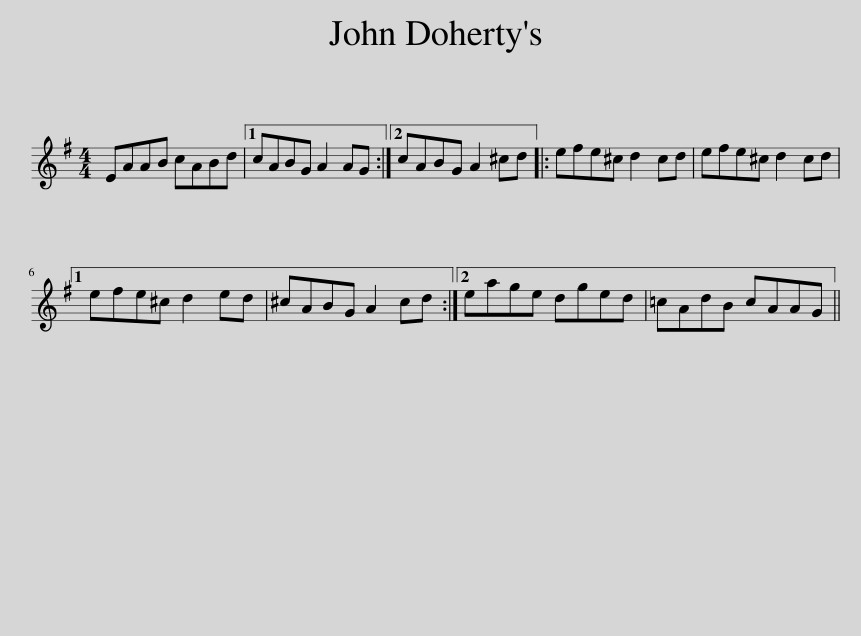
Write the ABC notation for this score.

X:1
L:1/8
M:4/4
I:linebreak $
K:G
V:1 treble
V:1
 EAAB cABd |1 cABG A2 AG :|2 cABG A2 ^cd |: efe^c d2 cd | efe^c d2 cd |1$ %5
 efe^c d2 ed | ^cABG A2 cd :|2 eage dged | =cAdB cAAG || %9
